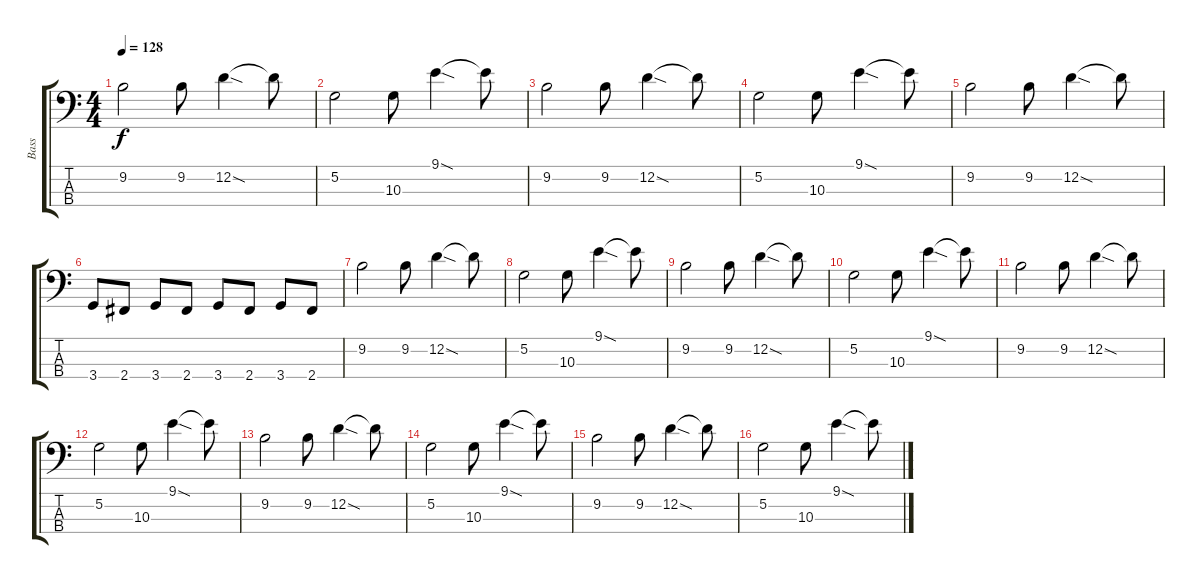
\track ("Bass" "Bass") {instrument electricbassfinger}
\staff {score tabs}
\tuning (G2 D2 A1 E1) {hide}
\ts (4 4)
\tempo 128
\clef f4
\ks c
9.2.2{dy f} 9.2.8 12.2{sod}.4 12.2{t}.8 |
5.2.2 10.3.8 9.1{sod}.4 9.1{t}.8 |
9.2.2 9.2.8 12.2{sod}.4 12.2{t}.8 |
5.2.2 10.3.8 9.1{sod}.4 9.1{t}.8 |
9.2.2 9.2.8 12.2{sod}.4 12.2{t}.8 |
3.4.8 2.4.8 3.4.8 2.4.8 3.4.8 2.4.8 3.4.8 2.4.8 |
9.2.2 9.2.8 12.2{sod}.4 12.2{t}.8 |
5.2.2 10.3.8 9.1{sod}.4 9.1{t}.8 |
9.2.2 9.2.8 12.2{sod}.4 12.2{t}.8 |
5.2.2 10.3.8 9.1{sod}.4 9.1{t}.8 |
9.2.2 9.2.8 12.2{sod}.4 12.2{t}.8 |
5.2.2 10.3.8 9.1{sod}.4 9.1{t}.8 |
9.2.2 9.2.8 12.2{sod}.4 12.2{t}.8 |
5.2.2 10.3.8 9.1{sod}.4 9.1{t}.8 |
9.2.2 9.2.8 12.2{sod}.4 12.2{t}.8 |
5.2.2 10.3.8 9.1{sod}.4 9.1{t}.8
